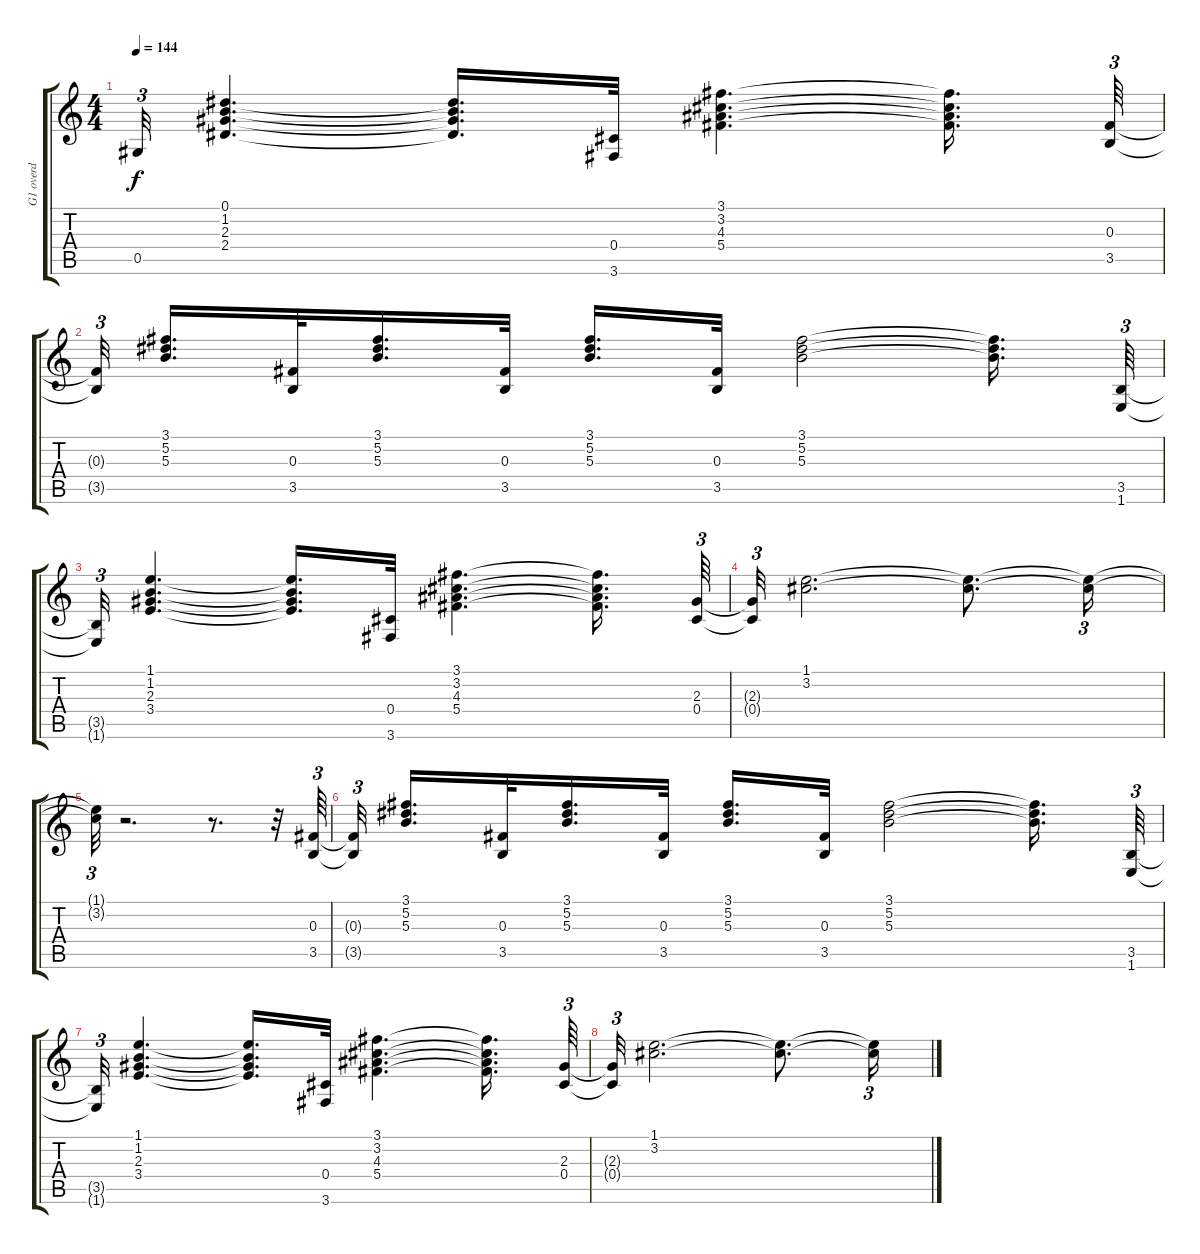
\track ("G1 overd" "G1 overd") {instrument overdrivenguitar}
\staff {score tabs}
\tuning (Eb4 Bb3 Gb3 Db3 Ab2 Eb2) {hide}
\ts (4 4)
\tempo 144
\clef g2
\ks c
0.5{t}.32{tu (3 2) dy f} (0.1 1.2 2.3 2.4).4{d} (0.1{t} 1.2{t} 2.3{t} 2.4{t}).16{d} (0.4 3.6).32 (3.1 3.2 4.3 5.4).4{d} (3.1{t} 3.2{t} 4.3{t} 5.4{t}).16{d} (0.3 3.5).64{tu (3 2)} |
(0.3{t} 3.5{t}).32{tu (3 2) beam splitsecondary} (3.1 5.2 5.3).16{d} (0.3 3.5).32 (3.1 5.2 5.3).16{d} (0.3 3.5).32 (3.1 5.2 5.3).16{d} (0.3 3.5).32 (3.1 5.2 5.3).2 (3.1{t} 5.2{t} 5.3{t}).16{d} (3.5 1.6).64{tu (3 2)} |
(3.5{t} 1.6{t}).32{tu (3 2)} (1.1 1.2 2.3 3.4).4{d} (1.1{t} 1.2{t} 2.3{t} 3.4{t}).16{d} (0.4 3.6).32 (3.1 3.2 4.3 5.4).4{d} (3.1{t} 3.2{t} 4.3{t} 5.4{t}).16{d} (2.3 0.4).64{tu (3 2)} |
(2.3{t} 0.4{t}).32{tu (3 2)} (1.1 3.2).2{d} (1.1{t} 3.2{t}).8{d} (1.1{t} 3.2{t}).16{tu (3 2)} |
(1.1{t} 3.2{t}).32{tu (3 2)} r.2{d} r.8{d} r.32 (0.3 3.5).64{tu (3 2)} |
(0.3{t} 3.5{t}).32{tu (3 2) beam splitsecondary} (3.1 5.2 5.3).16{d} (0.3 3.5).32 (3.1 5.2 5.3).16{d} (0.3 3.5).32 (3.1 5.2 5.3).16{d} (0.3 3.5).32 (3.1 5.2 5.3).2 (3.1{t} 5.2{t} 5.3{t}).16{d} (3.5 1.6).64{tu (3 2)} |
(3.5{t} 1.6{t}).32{tu (3 2)} (1.1 1.2 2.3 3.4).4{d} (1.1{t} 1.2{t} 2.3{t} 3.4{t}).16{d} (0.4 3.6).32 (3.1 3.2 4.3 5.4).4{d} (3.1{t} 3.2{t} 4.3{t} 5.4{t}).16{d} (2.3 0.4).64{tu (3 2)} |
(2.3{t} 0.4{t}).32{tu (3 2)} (1.1 3.2).2{d} (1.1{t} 3.2{t}).8{d} (1.1{t} 3.2{t}).16{tu (3 2)}
